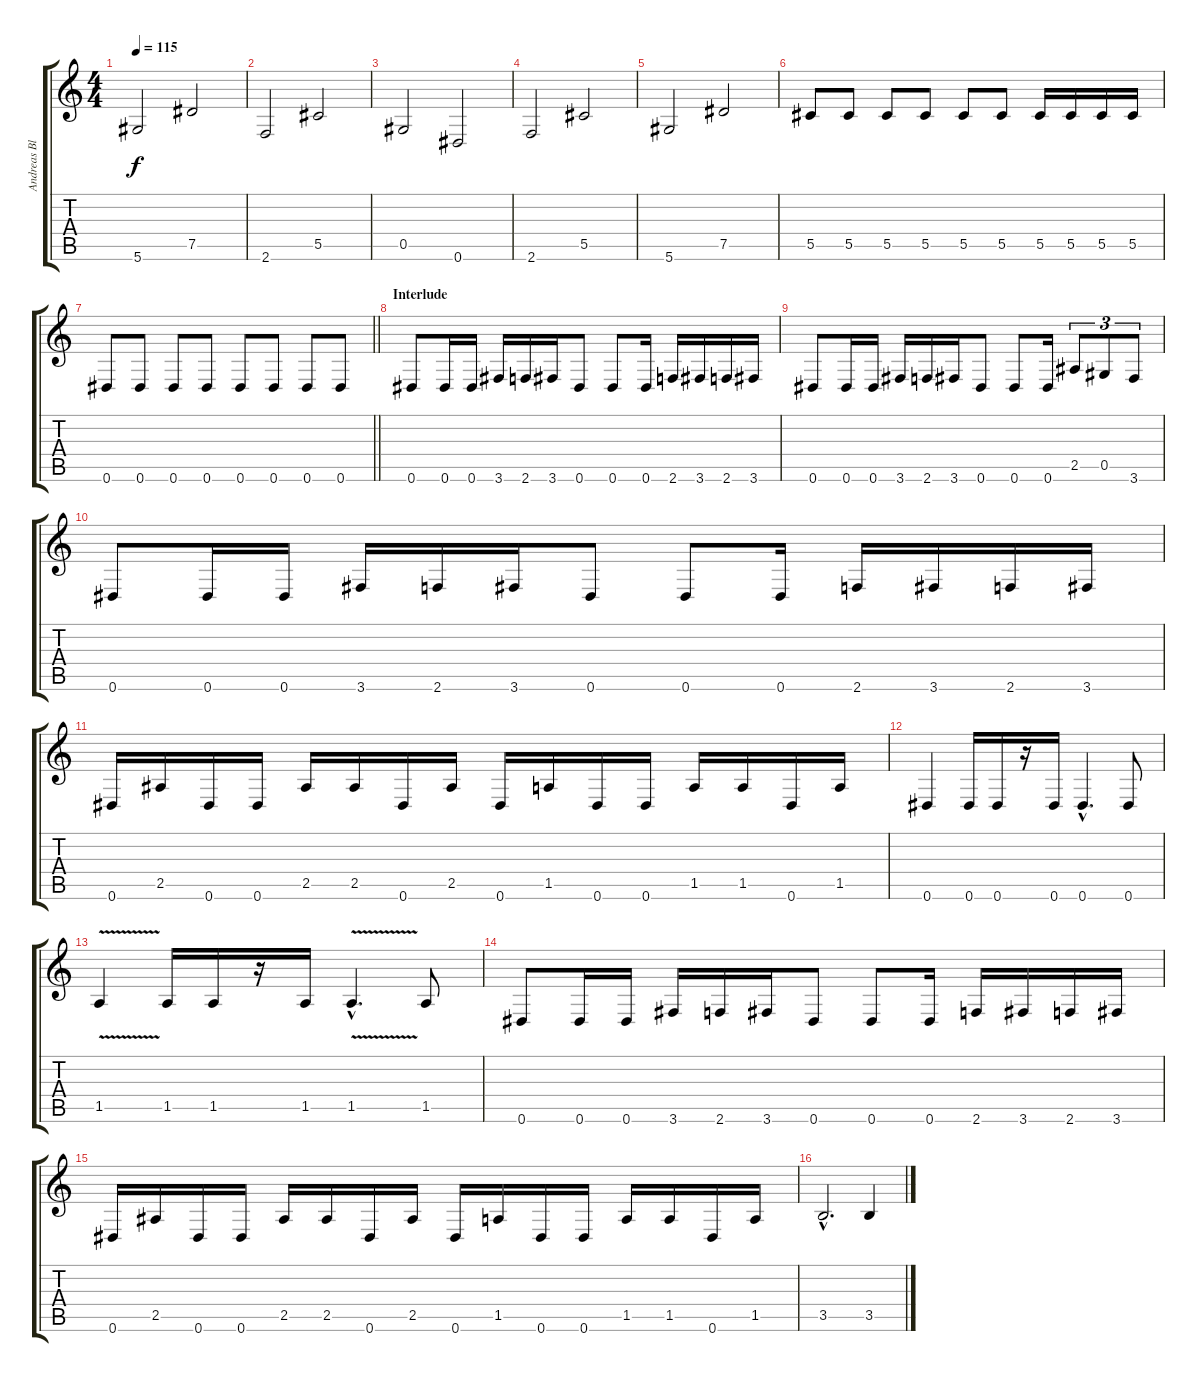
\track ("Andreas Blomqvist" "Andreas Bl") {instrument electricbassfinger}
\staff {score tabs}
\tuning (Eb4 Bb3 Gb3 Db3 Ab2 Eb2) {hide}
\ts (4 4)
\tempo 115
\clef g2
\ks c
5.6.2{dy f} 7.5.2 |
2.6.2 5.5.2 |
0.5.2 0.6.2 |
2.6.2 5.5.2 |
5.6.2 7.5.2 |
5.5.8 5.5.8 5.5.8 5.5.8 5.5.8 5.5.8 5.5.16 5.5.16 5.5.16 5.5.16 |
\barLineRight lightlight
0.6.8 0.6.8 0.6.8 0.6.8 0.6.8 0.6.8 0.6.8 0.6.8 |
\section ("" "Interlude")
0.6.8 0.6.16 0.6.16 3.6.16 2.6.16 3.6.16 0.6.8 0.6.8 0.6.16 2.6.16 3.6.16 2.6.16 3.6.16 |
0.6.8 0.6.16 0.6.16 3.6.16 2.6.16 3.6.16 0.6.8 0.6.8 0.6.16 2.5.8{tu (3 2)} 0.5.8{tu (3 2)} 3.6.8{tu (3 2)} |
0.6.8 0.6.16 0.6.16 3.6.16 2.6.16 3.6.16 0.6.8 0.6.8 0.6.16 2.6.16 3.6.16 2.6.16 3.6.16 |
0.6.16 2.5.16 0.6.16 0.6.16 2.5.16 2.5.16 0.6.16 2.5.16 0.6.16 1.5.16 0.6.16 0.6.16 1.5.16 1.5.16 0.6.16 1.5.16 |
0.6.4 0.6.16 0.6.16 r.16 0.6.16 0.6{hac}.4{d} 0.6.8 |
1.5{v}.4 1.5.16 1.5.16 r.16 1.5.16 1.5{v hac}.4{d} 1.5.8 |
0.6.8 0.6.16 0.6.16 3.6.16 2.6.16 3.6.16 0.6.8 0.6.8 0.6.16 2.6.16 3.6.16 2.6.16 3.6.16 |
0.6.16 2.5.16 0.6.16 0.6.16 2.5.16 2.5.16 0.6.16 2.5.16 0.6.16 1.5.16 0.6.16 0.6.16 1.5.16 1.5.16 0.6.16 1.5.16 |
3.5{hac}.2{d} 3.5.4
